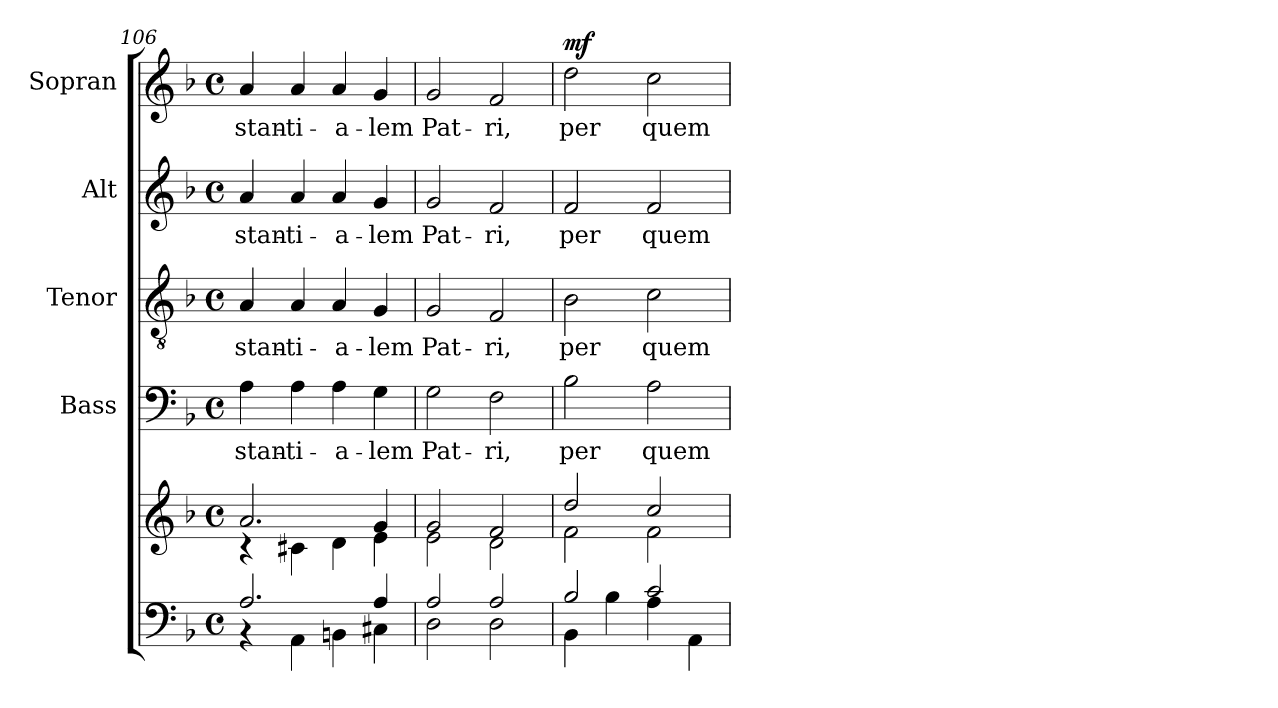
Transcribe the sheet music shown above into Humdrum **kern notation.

**kern	**kern	**kern	**text	**kern	**text	**kern	**text	**kern	**text	**dynam
*part5	*part5	*part4	*part4	*part3	*part3	*part2	*part2	*part1	*part1	*part1
*staff6	*staff5	*staff4	*staff4	*staff3	*staff3	*staff2	*staff2	*staff1	*staff1	*staff1
*	*	*I"Bass	*	*I"Tenor	*	*I"Alt	*	*I"Sopran	*	*
*	*	*I'B.	*	*I'T.	*	*I'A.	*	*I'S.	*	*
*clefF4	*clefG2	*clefF4	*	*clefGv2	*	*clefG2	*	*clefG2	*	*
*k[b-]	*k[b-]	*k[b-]	*	*k[b-]	*	*k[b-]	*	*k[b-]	*	*
*F:	*F:	*F:	*	*F:	*	*F:	*	*F:	*	*
*M4/4	*M4/4	*M4/4	*	*M4/4	*	*M4/4	*	*M4/4	*	*
*met(c)	*met(c)	*met(c)	*	*met(c)	*	*met(c)	*	*met(c)	*	*
=106	=106	=106	=106	=106	=106	=106	=106	=106	=106	=106
*^	*^	*	*	*	*	*	*	*	*	*
!	!	!	!	!	!LO:LY:b	!	!LO:LY:b	!	!LO:LY:b	!	!LO:LY:b	!
2.A/	4rBB	2.a/	4rc	4A\	-stan-	4A/	-stan-	4a/	-stan-	4a/	-stan-	.
!	!	!	!	!	!LO:LY:b	!	!LO:LY:b	!	!LO:LY:b	!	!LO:LY:b	!
.	4AA\	.	4c#X\	4A\	-ti-	4A/	-ti-	4a/	-ti-	4a/	-ti-	.
!	!	!	!	!	!LO:LY:b	!	!LO:LY:b	!	!LO:LY:b	!	!LO:LY:b	!
.	4BBn\	.	4d\	4A\	-a-	4A/	-a-	4a/	-a-	4a/	-a-	.
!	!	!	!	!	!LO:LY:b	!	!LO:LY:b	!	!LO:LY:b	!	!LO:LY:b	!
4A/	4C#X\	4g/	4e\	4G\	-lem	4G/	-lem	4g/	-lem	4g/	-lem	.
=107	=107	=107	=107	=107	=107	=107	=107	=107	=107	=107	=107	=107
!	!	!	!	!	!LO:LY:b	!	!LO:LY:b	!	!LO:LY:b	!	!LO:LY:b	!
2A/	2D\	2g/	2e\	2G\	Pat-	2G/	Pat-	2g/	Pat-	2g/	Pat-	.
!	!	!	!	!	!LO:LY:b	!	!LO:LY:b	!	!LO:LY:b	!	!LO:LY:b	!
2A/	2D\	2f/	2d\	2F\	-ri,	2F/	-ri,	2f/	-ri,	2f/	-ri,	.
=108	=108	=108	=108	=108	=108	=108	=108	=108	=108	=108	=108	=108
!	!	!	!	!	!LO:LY:b	!	!LO:LY:b	!	!LO:LY:b	!	!LO:LY:b	!LO:DY:a
2B-/	4BB-\	2dd/	2f\	2B-\	per	2B-\	per	2f/	per	2dd\	per	mf
.	4B-\	.	.	.	.	.	.	.	.	.	.	.
!	!	!	!	!	!LO:LY:b	!	!LO:LY:b	!	!LO:LY:b	!	!LO:LY:b	!
2c/	4A\	2cc/	2f\	2A\	quem	2c\	quem	2f/	quem	2cc\	quem	.
.	4AA\	.	.	.	.	.	.	.	.	.	.	.
*v	*v	*	*	*	*	*	*	*	*	*	*	*
*	*v	*v	*	*	*	*	*	*	*	*	*
=	=	=	=	=	=	=	=	=	=	=
*-	*-	*-	*-	*-	*-	*-	*-	*-	*-	*-
